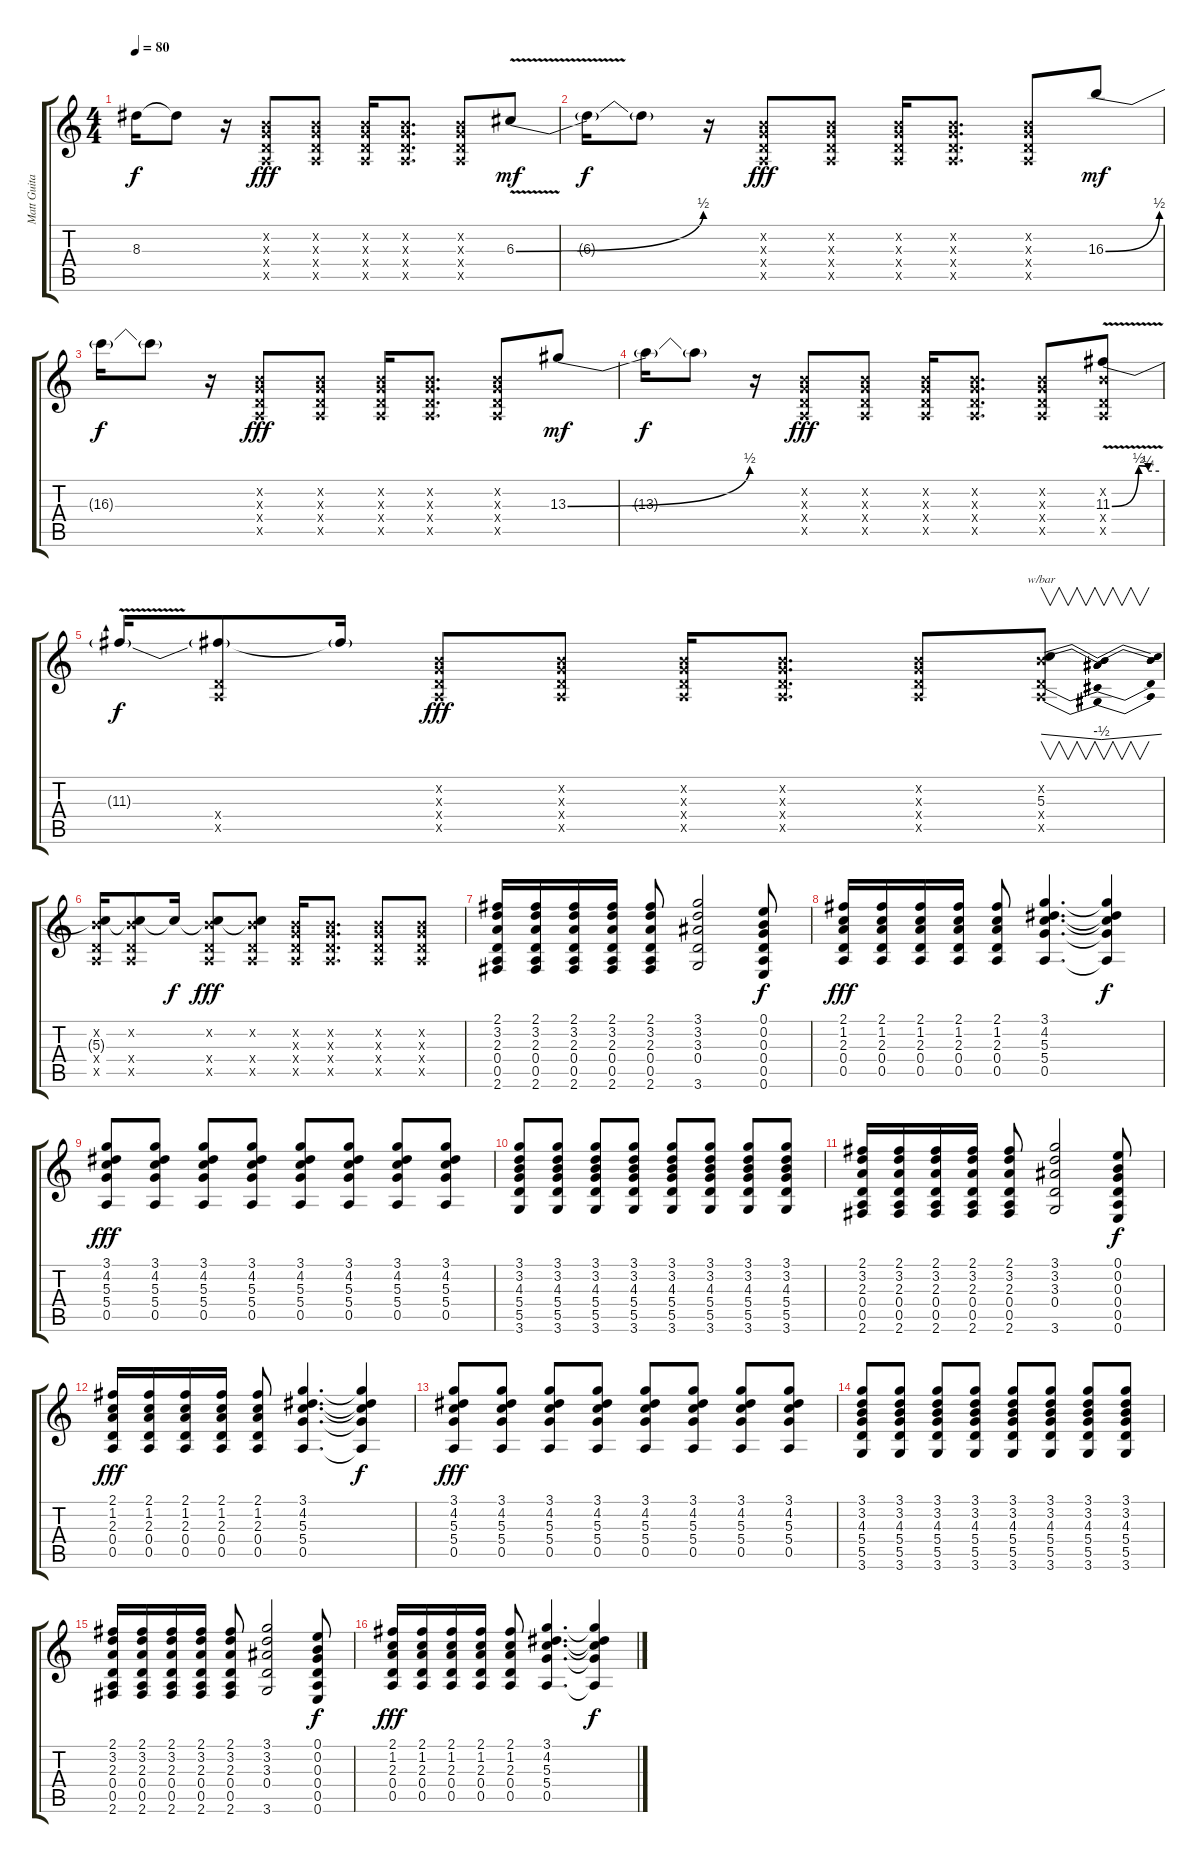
\track ("Matt Guitar" "Matt Guita") {instrument overdrivenguitar}
\staff {score tabs}
\tuning (E4 B3 G3 D3 A2 E2) {hide}
\ts (4 4)
\tempo 80
\clef g2
\ks c
8.3{t}.16{dy f} 8.3{t}.8 r.16 (0.2{x} 0.3{x} 0.4{x} 0.5{x}).8{dy fff} (0.2{x} 0.3{x} 0.4{x} 0.5{x}).8 (0.2{x} 0.3{x} 0.4{x} 0.5{x}).16 (0.2{x} 0.3{x} 0.4{x} 0.5{x}).8{d} (0.2{x} 0.3{x} 0.4{x} 0.5{x}).8 6.3{be (bend 0 0 60 2) v}.8{dy mf} |
6.3{t}.16{dy f} 6.3{t}.8 r.16 (0.2{x} 0.3{x} 0.4{x} 0.5{x}).8{dy fff} (0.2{x} 0.3{x} 0.4{x} 0.5{x}).8 (0.2{x} 0.3{x} 0.4{x} 0.5{x}).16 (0.2{x} 0.3{x} 0.4{x} 0.5{x}).8{d} (0.2{x} 0.3{x} 0.4{x} 0.5{x}).8 16.3{be (bend 0 0 60 2)}.8{dy mf} |
16.3{t}.16{dy f} 16.3{t}.8 r.16 (0.2{x} 0.3{x} 0.4{x} 0.5{x}).8{dy fff} (0.2{x} 0.3{x} 0.4{x} 0.5{x}).8 (0.2{x} 0.3{x} 0.4{x} 0.5{x}).16 (0.2{x} 0.3{x} 0.4{x} 0.5{x}).8{d} (0.2{x} 0.3{x} 0.4{x} 0.5{x}).8 13.3{be (bend 0 0 60 2)}.8{dy mf} |
13.3{t}.16{dy f} 13.3{t}.8 r.16 (0.2{x} 0.3{x} 0.4{x} 0.5{x}).8{dy fff} (0.2{x} 0.3{x} 0.4{x} 0.5{x}).8 (0.2{x} 0.3{x} 0.4{x} 0.5{x}).16 (0.2{x} 0.3{x} 0.4{x} 0.5{x}).8{d} (0.2{x} 0.3{x} 0.4{x} 0.5{x}).8 (0.2{x} 11.3{be (custom 0 0 34 2 46 1 60 1) v} 0.4{x} 0.5{x}).8 |
11.3{t}.16{dy f} (11.3{t} 0.4{x} 0.5{x}).8 11.3{t}.16 (0.2{x} 0.3{x} 0.4{x} 0.5{x}).8{dy fff} (0.2{x} 0.3{x} 0.4{x} 0.5{x}).8 (0.2{x} 0.3{x} 0.4{x} 0.5{x}).16 (0.2{x} 0.3{x} 0.4{x} 0.5{x}).8{d} (0.2{x} 0.3{x} 0.4{x} 0.5{x}).8 (0.2{x} 5.3 0.4{x} 0.5{x}).8{v tbe (dip default 0 0 30 -2 60 0)} |
(0.2{x} 5.3{t} 0.4{x} 0.5{x}).16 (0.2{x} 5.3{t} 0.4{x} 0.5{x}).8 5.3{t}.16{dy f} (0.2{x} 5.3{t} 0.4{x} 0.5{x}).8{dy fff} (0.2{x} 5.3{t} 0.4{x} 0.5{x}).8 (0.2{x} 0.3{x} 0.4{x} 0.5{x}).16 (0.2{x} 0.3{x} 0.4{x} 0.5{x}).8{d} (0.2{x} 0.3{x} 0.4{x} 0.5{x}).8 (0.2{x} 0.3{x} 0.4{x} 0.5{x}).8 |
(2.1 3.2 2.3 0.4 0.5 2.6).16 (2.1 3.2 2.3 0.4 0.5 2.6).16 (2.1 3.2 2.3 0.4 0.5 2.6).16 (2.1 3.2 2.3 0.4 0.5 2.6).16 (2.1 3.2 2.3 0.4 0.5 2.6).8 (3.1 3.2 3.3 0.4 3.6).2 (0.1 0.2 0.3 0.4 0.5 0.6).8{dy f} |
(2.1 1.2 2.3 0.4 0.5).16{dy fff} (2.1 1.2 2.3 0.4 0.5).16 (2.1 1.2 2.3 0.4 0.5).16 (2.1 1.2 2.3 0.4 0.5).16 (2.1 1.2 2.3 0.4 0.5).8 (3.1 4.2 5.3 5.4 0.5).4{d} (3.1{t} 4.2{t} 5.3{t} 5.4{t} 0.5{t}).4{dy f} |
(3.1 4.2 5.3 5.4 0.5).8{dy fff} (3.1 4.2 5.3 5.4 0.5).8 (3.1 4.2 5.3 5.4 0.5).8 (3.1 4.2 5.3 5.4 0.5).8 (3.1 4.2 5.3 5.4 0.5).8 (3.1 4.2 5.3 5.4 0.5).8 (3.1 4.2 5.3 5.4 0.5).8 (3.1 4.2 5.3 5.4 0.5).8 |
(3.1 3.2 4.3 5.4 5.5 3.6).8 (3.1 3.2 4.3 5.4 5.5 3.6).8 (3.1 3.2 4.3 5.4 5.5 3.6).8 (3.1 3.2 4.3 5.4 5.5 3.6).8 (3.1 3.2 4.3 5.4 5.5 3.6).8 (3.1 3.2 4.3 5.4 5.5 3.6).8 (3.1 3.2 4.3 5.4 5.5 3.6).8 (3.1 3.2 4.3 5.4 5.5 3.6).8 |
(2.1 3.2 2.3 0.4 0.5 2.6).16 (2.1 3.2 2.3 0.4 0.5 2.6).16 (2.1 3.2 2.3 0.4 0.5 2.6).16 (2.1 3.2 2.3 0.4 0.5 2.6).16 (2.1 3.2 2.3 0.4 0.5 2.6).8 (3.1 3.2 3.3 0.4 3.6).2 (0.1 0.2 0.3 0.4 0.5 0.6).8{dy f} |
(2.1 1.2 2.3 0.4 0.5).16{dy fff} (2.1 1.2 2.3 0.4 0.5).16 (2.1 1.2 2.3 0.4 0.5).16 (2.1 1.2 2.3 0.4 0.5).16 (2.1 1.2 2.3 0.4 0.5).8 (3.1 4.2 5.3 5.4 0.5).4{d} (3.1{t} 4.2{t} 5.3{t} 5.4{t} 0.5{t}).4{dy f} |
(3.1 4.2 5.3 5.4 0.5).8{dy fff} (3.1 4.2 5.3 5.4 0.5).8 (3.1 4.2 5.3 5.4 0.5).8 (3.1 4.2 5.3 5.4 0.5).8 (3.1 4.2 5.3 5.4 0.5).8 (3.1 4.2 5.3 5.4 0.5).8 (3.1 4.2 5.3 5.4 0.5).8 (3.1 4.2 5.3 5.4 0.5).8 |
(3.1 3.2 4.3 5.4 5.5 3.6).8 (3.1 3.2 4.3 5.4 5.5 3.6).8 (3.1 3.2 4.3 5.4 5.5 3.6).8 (3.1 3.2 4.3 5.4 5.5 3.6).8 (3.1 3.2 4.3 5.4 5.5 3.6).8 (3.1 3.2 4.3 5.4 5.5 3.6).8 (3.1 3.2 4.3 5.4 5.5 3.6).8 (3.1 3.2 4.3 5.4 5.5 3.6).8 |
(2.1 3.2 2.3 0.4 0.5 2.6).16 (2.1 3.2 2.3 0.4 0.5 2.6).16 (2.1 3.2 2.3 0.4 0.5 2.6).16 (2.1 3.2 2.3 0.4 0.5 2.6).16 (2.1 3.2 2.3 0.4 0.5 2.6).8 (3.1 3.2 3.3 0.4 3.6).2 (0.1 0.2 0.3 0.4 0.5 0.6).8{dy f} |
(2.1 1.2 2.3 0.4 0.5).16{dy fff} (2.1 1.2 2.3 0.4 0.5).16 (2.1 1.2 2.3 0.4 0.5).16 (2.1 1.2 2.3 0.4 0.5).16 (2.1 1.2 2.3 0.4 0.5).8 (3.1 4.2 5.3 5.4 0.5).4{d} (3.1{t} 4.2{t} 5.3{t} 5.4{t} 0.5{t}).4{dy f}
